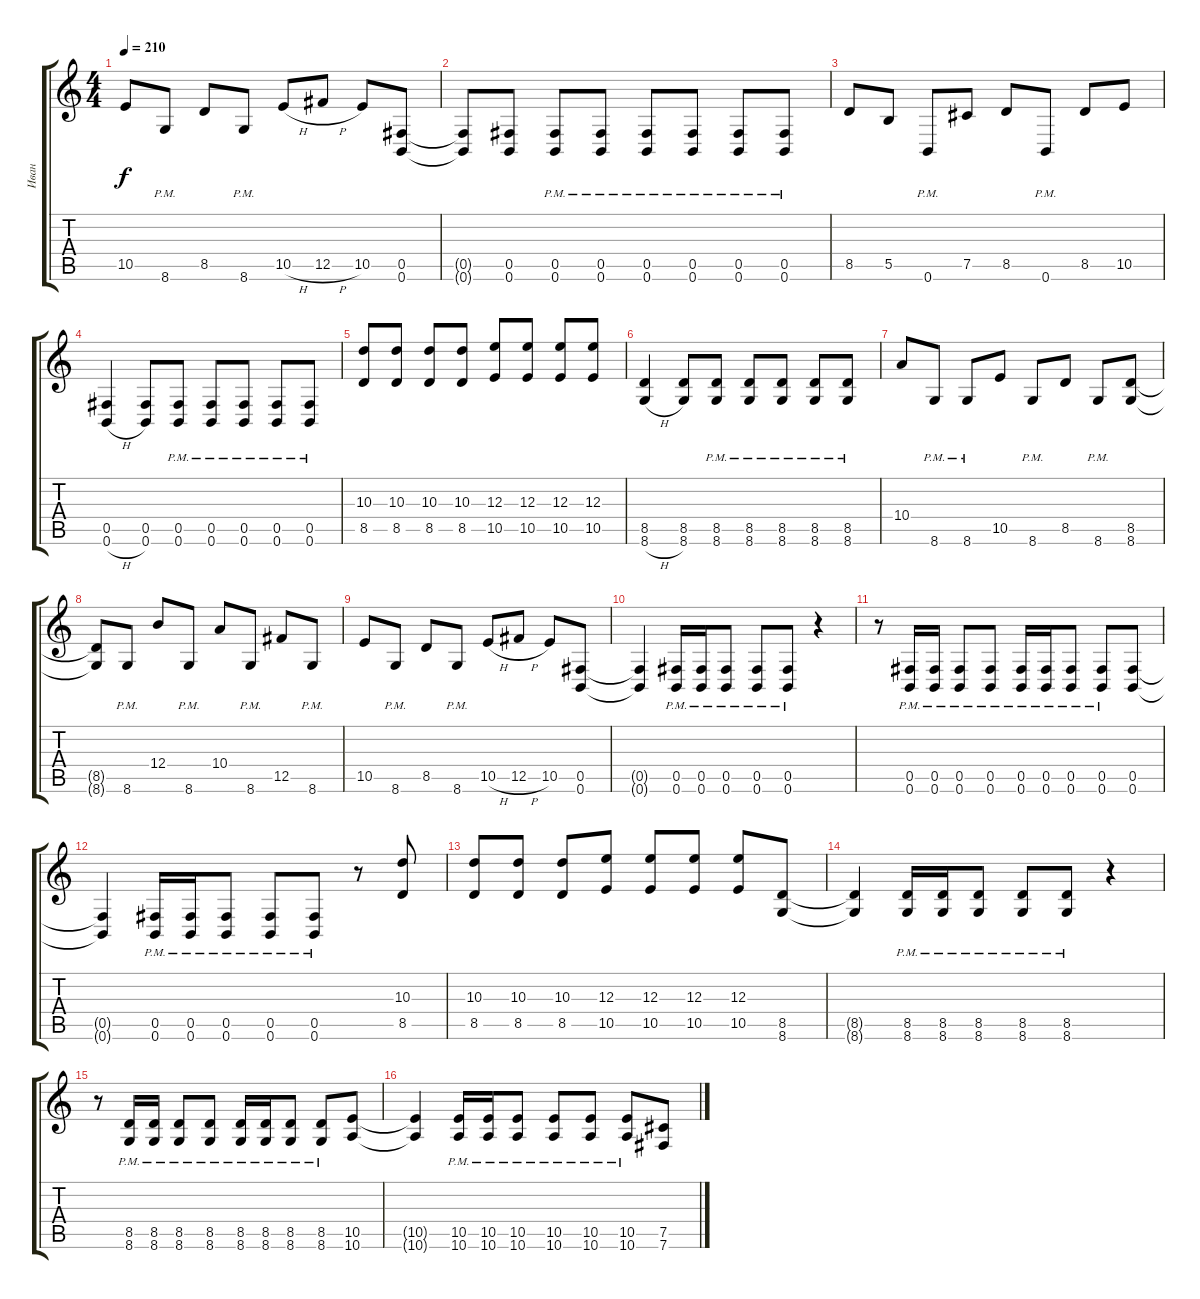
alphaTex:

\track ("Иван" "Иван") {instrument distortionguitar}
\staff {score tabs}
\tuning (Db4 Ab3 E3 B2 Gb2 B1) {hide}
\ts (4 4)
\tempo 210
\clef g2
\ks c
10.5.8{dy f} 8.6{pm}.8 8.5.8 8.6{pm}.8 10.5{h}.8 12.5{h}.8 10.5.8 (0.5 0.6).8 |
(0.5{t} 0.6{t}).8 (0.5 0.6).8 (0.5 0.6{pm}).8 (0.5 0.6{pm}).8 (0.5 0.6{pm}).8 (0.5 0.6{pm}).8 (0.5 0.6{pm}).8 (0.5 0.6{pm}).8 |
8.5.8 5.5.8 0.6{pm}.8 7.5.8 8.5.8 0.6{pm}.8 8.5.8 10.5.8 |
(0.5 0.6{h}).4 (0.5 0.6).8 (0.5 0.6{pm}).8 (0.5 0.6{pm}).8 (0.5 0.6{pm}).8 (0.5 0.6{pm}).8 (0.5 0.6{pm}).8 |
(10.3 8.5).8 (10.3 8.5).8 (10.3 8.5).8 (10.3 8.5).8 (12.3 10.5).8 (12.3 10.5).8 (12.3 10.5).8 (12.3 10.5).8 |
(8.5 8.6{h}).4 (8.5 8.6).8 (8.5 8.6{pm}).8 (8.5 8.6{pm}).8 (8.5 8.6{pm}).8 (8.5 8.6{pm}).8 (8.5 8.6{pm}).8 |
10.4.8 8.6{pm}.8 8.6{pm}.8 10.5.8 8.6{pm}.8 8.5.8 8.6{pm}.8 (8.5 8.6).8 |
(8.5{t} 8.6{t}).8 8.6{pm}.8 12.4.8 8.6{pm}.8 10.4.8 8.6{pm}.8 12.5.8 8.6{pm}.8 |
10.5.8 8.6{pm}.8 8.5.8 8.6{pm}.8 10.5{h}.8 12.5{h}.8 10.5.8 (0.5 0.6).8 |
(0.5{t} 0.6{t}).4 (0.5 0.6{pm}).16 (0.5 0.6{pm}).16 (0.5 0.6{pm}).8 (0.5 0.6{pm}).8 (0.5 0.6{pm}).8 r.4 |
r.8 (0.5 0.6{pm}).16 (0.5 0.6{pm}).16 (0.5 0.6{pm}).8 (0.5 0.6{pm}).8 (0.5 0.6{pm}).16 (0.5 0.6{pm}).16 (0.5 0.6{pm}).8 (0.5 0.6{pm}).8 (0.5 0.6).8 |
(0.5{t} 0.6{t}).4 (0.5 0.6{pm}).16 (0.5 0.6{pm}).16 (0.5 0.6{pm}).8 (0.5 0.6{pm}).8 (0.5 0.6{pm}).8 r.8 (10.3 8.5).8 |
(10.3 8.5).8 (10.3 8.5).8 (10.3 8.5).8 (12.3 10.5).8 (12.3 10.5).8 (12.3 10.5).8 (12.3 10.5).8 (8.5 8.6).8 |
(8.5{t} 8.6{t}).4 (8.5{pm} 8.6).16 (8.5{pm} 8.6).16 (8.5{pm} 8.6).8 (8.5{pm} 8.6).8 (8.5{pm} 8.6).8 r.4 |
r.8 (8.5{pm} 8.6).16 (8.5{pm} 8.6).16 (8.5{pm} 8.6).8 (8.5{pm} 8.6).8 (8.5{pm} 8.6).16 (8.5{pm} 8.6).16 (8.5{pm} 8.6).8 (8.5{pm} 8.6).8 (10.5 10.6).8 |
(10.5{t} 10.6{t}).4 (10.5{pm} 10.6).16 (10.5{pm} 10.6).16 (10.5{pm} 10.6).8 (10.5{pm} 10.6).8 (10.5{pm} 10.6).8 (10.5{pm} 10.6).8 (7.5 7.6).8
